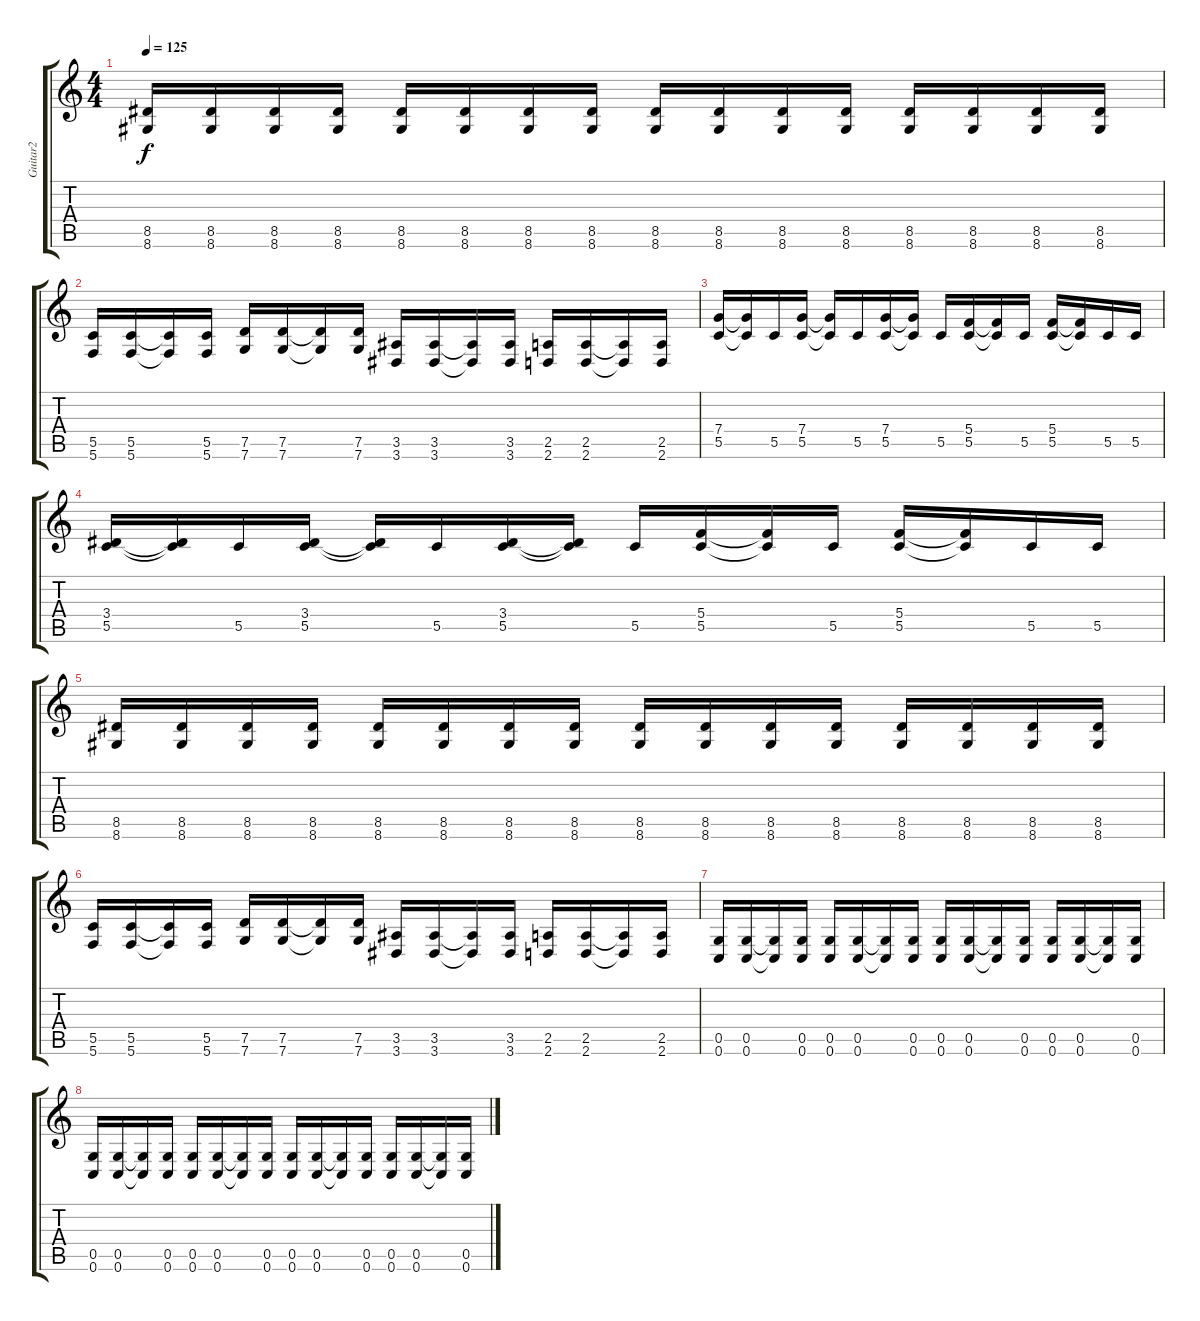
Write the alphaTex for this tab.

\track ("Guitar2" "Guitar2") {instrument distortionguitar}
\staff {score tabs}
\tuning (D4 A3 F3 C3 G2 C2) {hide}
\ts (4 4)
\tempo 125
\clef g2
\ks c
(8.5 8.6).16{dy f} (8.5 8.6).16 (8.5 8.6).16 (8.5 8.6).16 (8.5 8.6).16 (8.5 8.6).16 (8.5 8.6).16 (8.5 8.6).16 (8.5 8.6).16 (8.5 8.6).16 (8.5 8.6).16 (8.5 8.6).16 (8.5 8.6).16 (8.5 8.6).16 (8.5 8.6).16 (8.5 8.6).16 |
(5.5 5.6).16 (5.5 5.6).16 (5.5{t} 5.6{t}).16 (5.5 5.6).16 (7.5 7.6).16 (7.5 7.6).16 (7.5{t} 7.6{t}).16 (7.5 7.6).16 (3.5 3.6).16 (3.5 3.6).16 (3.5{t} 3.6{t}).16 (3.5 3.6).16 (2.5 2.6).16 (2.5 2.6).16 (2.5{t} 2.6{t}).16 (2.5 2.6).16 |
(7.4 5.5).16 (7.4{t} 5.5{t}).16 5.5.16 (7.4 5.5).16 (7.4{t} 5.5{t}).16 5.5.16 (7.4 5.5).16 (7.4{t} 5.5{t}).16 5.5.16 (5.4 5.5).16 (5.4{t} 5.5{t}).16 5.5.16 (5.4 5.5).16 (5.4{t} 5.5{t}).16 5.5.16 5.5.16 |
(3.4 5.5).16 (3.4{t} 5.5{t}).16 5.5.16 (3.4 5.5).16 (3.4{t} 5.5{t}).16 5.5.16 (3.4 5.5).16 (3.4{t} 5.5{t}).16 5.5.16 (5.4 5.5).16 (5.4{t} 5.5{t}).16 5.5.16 (5.4 5.5).16 (5.4{t} 5.5{t}).16 5.5.16 5.5.16 |
(8.5 8.6).16 (8.5 8.6).16 (8.5 8.6).16 (8.5 8.6).16 (8.5 8.6).16 (8.5 8.6).16 (8.5 8.6).16 (8.5 8.6).16 (8.5 8.6).16 (8.5 8.6).16 (8.5 8.6).16 (8.5 8.6).16 (8.5 8.6).16 (8.5 8.6).16 (8.5 8.6).16 (8.5 8.6).16 |
(5.5 5.6).16 (5.5 5.6).16 (5.5{t} 5.6{t}).16 (5.5 5.6).16 (7.5 7.6).16 (7.5 7.6).16 (7.5{t} 7.6{t}).16 (7.5 7.6).16 (3.5 3.6).16 (3.5 3.6).16 (3.5{t} 3.6{t}).16 (3.5 3.6).16 (2.5 2.6).16 (2.5 2.6).16 (2.5{t} 2.6{t}).16 (2.5 2.6).16 |
(0.5 0.6).16 (0.5 0.6).16 (0.5{t} 0.6{t}).16 (0.5 0.6).16 (0.5 0.6).16 (0.5 0.6).16 (0.5{t} 0.6{t}).16 (0.5 0.6).16 (0.5 0.6).16 (0.5 0.6).16 (0.5{t} 0.6{t}).16 (0.5 0.6).16 (0.5 0.6).16 (0.5 0.6).16 (0.5{t} 0.6{t}).16 (0.5 0.6).16 |
(0.5 0.6).16 (0.5 0.6).16 (0.5{t} 0.6{t}).16 (0.5 0.6).16 (0.5 0.6).16 (0.5 0.6).16 (0.5{t} 0.6{t}).16 (0.5 0.6).16 (0.5 0.6).16 (0.5 0.6).16 (0.5{t} 0.6{t}).16 (0.5 0.6).16 (0.5 0.6).16 (0.5 0.6).16 (0.5{t} 0.6{t}).16 (0.5 0.6).16
